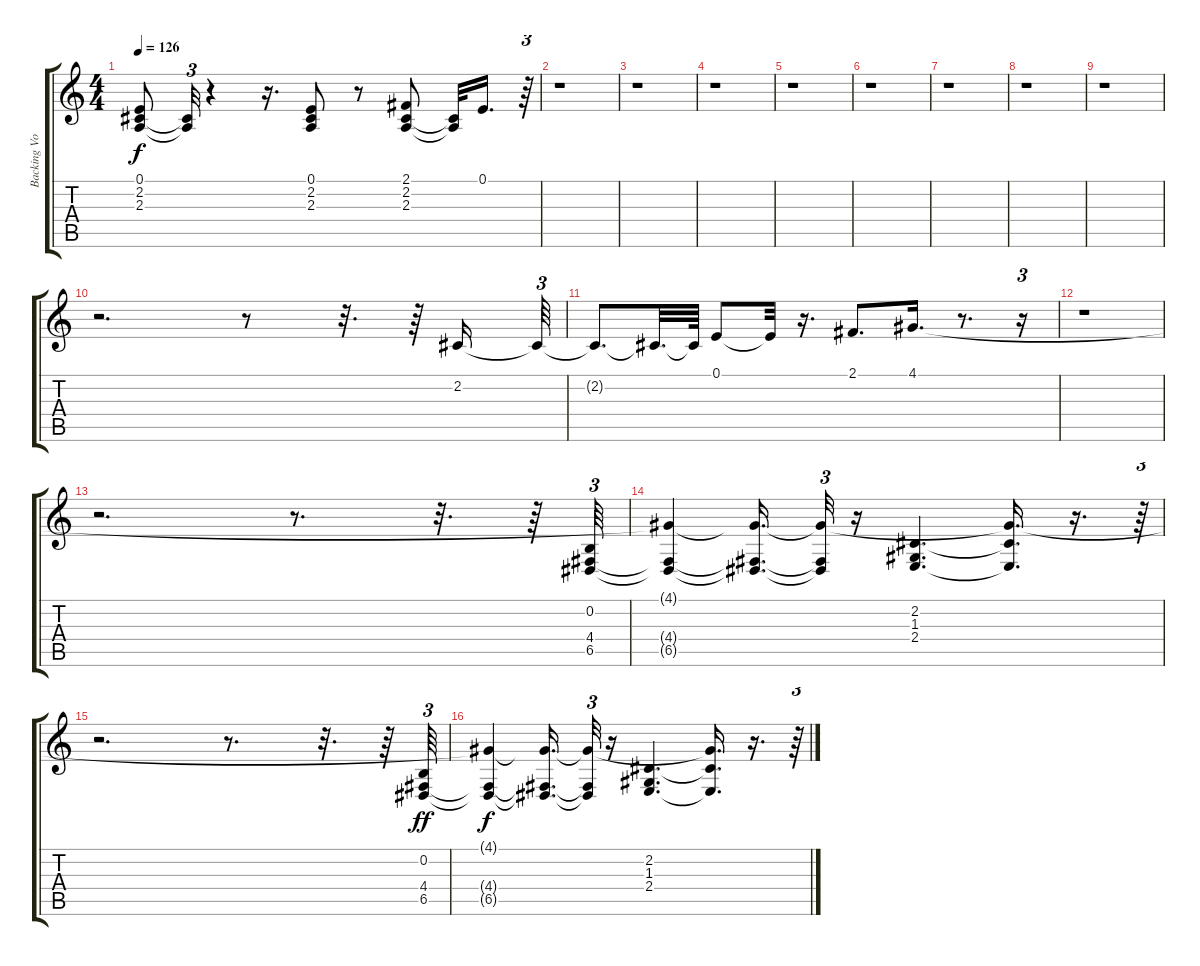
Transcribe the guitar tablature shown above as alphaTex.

\track ("Backing Vocals" "Backing Vo") {instrument voiceoohs}
\staff {score tabs}
\tuning (E4 B3 G3 D3 A2 E2) {hide}
\ts (4 4)
\tempo 126
\clef g2
\ks c
(0.1{t} 2.2{t} 2.3{t}).8{dy f} (2.2{t} 2.3{t}).32{tu (3 2)} r.4 r.16{d} (0.1 2.2 2.3).8 r.8 (2.1 2.2 2.3).8 (2.2{t} 2.3{t}).32 0.1.16{d} r.64{tu (3 2)} |
r.1 |
r.1 |
r.1 |
r.1 |
r.1 |
r.1 |
r.1 |
r.1 |
r.2{d} r.8 r.32{d} r.64 2.2.16 2.2{t}.64{tu (3 2)} |
2.2{t}.8{d} 2.2{t}.32{d} 2.2{t}.64 0.1.8 0.1{t}.32 r.16{d} 2.1.8{d} 4.1.16{d} r.8{d} r.16{tu (3 2)} |
r.1 |
r.2{d} r.8{d} r.32{d} r.64 (0.2 4.4 6.5).64{tu (3 2)} |
(4.1{t} 4.4{t} 6.5{t}).4 (4.1{t} 4.4{t} 6.5{t}).16{d} (4.1{t} 4.4{t} 6.5{t}).32{tu (3 2)} r.16 (2.2 1.3 2.4).4{d} (4.1{t} 2.2{t} 2.4{t}).16{d} r.16{d} r.64{tu (3 2)} |
r.2{d} r.8{d} r.32{d} r.64 (0.2 4.4 6.5).64{tu (3 2) dy ff} |
(4.1{t} 4.4{t} 6.5{t}).4{dy f} (4.1{t} 4.4{t} 6.5{t}).16{d} (4.1{t} 4.4{t} 6.5{t}).32{tu (3 2)} r.16 (2.2 1.3 2.4).4{d} (4.1{t} 2.2{t} 2.4{t}).16{d} r.16{d} r.64{tu (3 2)}
